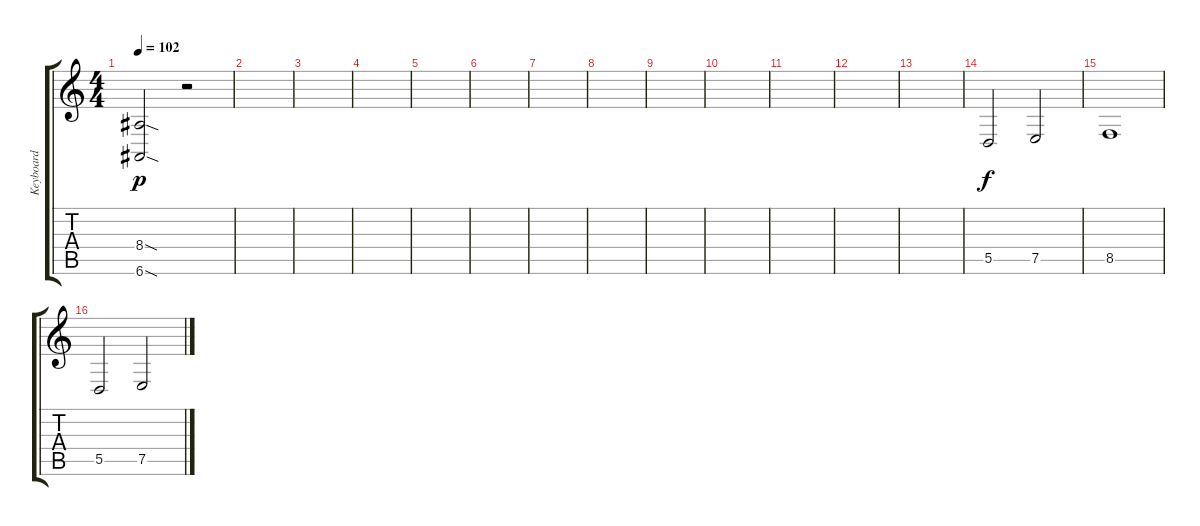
\track ("Keyboard" "Keyboard") {instrument lead2sawtooth}
\staff {score tabs}
\tuning (E4 B3 G3 D3 A2 E2) {hide}
\ts (4 4)
\tempo 102
\clef g2
\ks c
(8.4{sod} 6.6{sod}).2{dy p} r.2 |
|
|
|
|
|
|
|
|
|
|
|
|
5.5.2{dy f volume 9 instrument lead6voice} 7.5.2 |
8.5.1 |
5.5.2 7.5.2
